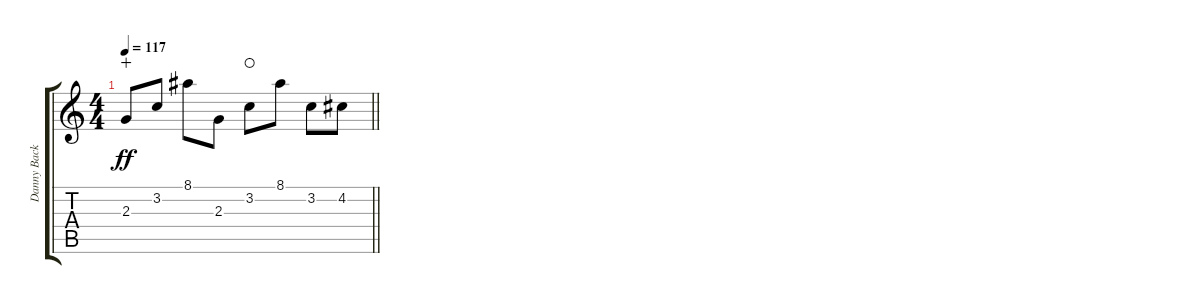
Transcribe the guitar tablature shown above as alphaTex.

\track ("Danny Backing" "Danny Back") {instrument acousticguitarsteel}
\staff {score tabs}
\tuning (D4 A3 F3 C3 G2 C2) {hide}
\ts (4 4)
\tempo 117
\clef g2
\barLineRight lightlight
\ks c
2.3.8{dy ff wahc} 3.2.8 8.1.8 2.3.8 3.2.8{waho} 8.1.8 3.2.8 4.2.8
